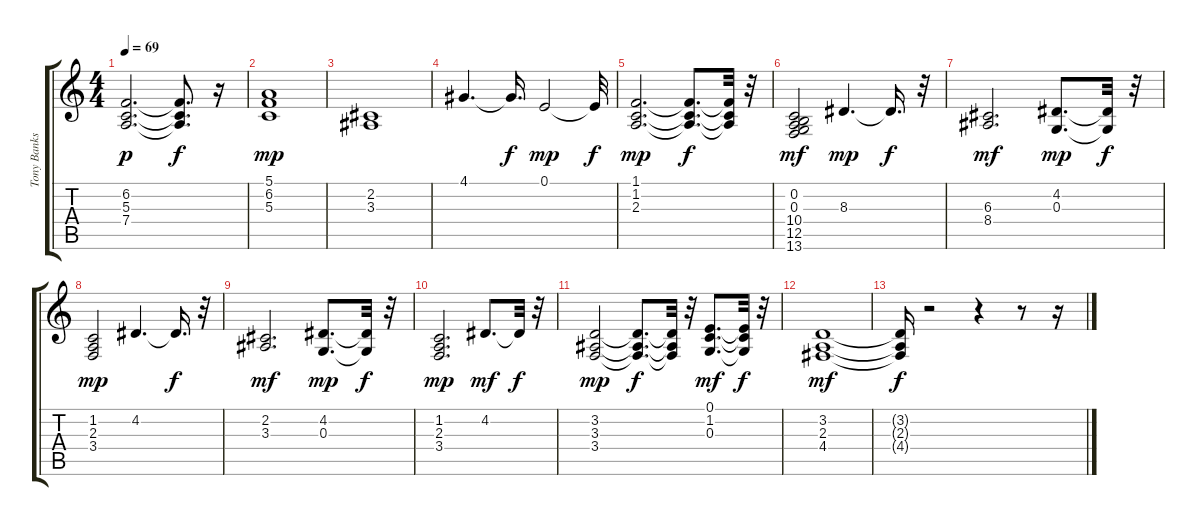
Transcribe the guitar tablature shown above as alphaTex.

\track ("Tony Banks" "Tony Banks") {instrument synthstrings1}
\staff {score tabs}
\tuning (E4 B3 G3 D3 A2 E2) {hide}
\ts (4 4)
\tempo 69
\clef g2
\ks c
(6.2 5.3 7.4).2{d dy p} (6.2{t} 5.3{t} 7.4{t}).8{d dy f} r.16 |
(5.1 6.2 5.3).1{dy mp} |
(2.2 3.3).1 |
4.1.4{d} 4.1{t}.16{d dy f} 0.1.2{dy mp} 0.1{t}.32{dy f} |
(1.1 1.2 2.3).2{d dy mp} (1.1{t} 1.2{t} 2.3{t}).8{d dy f} (1.1{t} 1.2{t} 2.3{t}).32 r.32 |
(0.2 0.3 10.4 12.5 13.6).2{dy mf volume 13} 8.3.4{d dy mp} 8.3{t}.16{d dy f} r.32 |
(6.3 8.4).2{d dy mf} (4.2 0.3).8{d dy mp} (4.2{t} 0.3{t}).32{dy f} r.32 |
(1.2 2.3 3.4).2{dy mp} 4.2.4{d} 4.2{t}.16{d dy f} r.32 |
(2.2 3.3).2{d dy mf} (4.2 0.3).8{d dy mp} (4.2{t} 0.3{t}).32{dy f} r.32 |
(1.2 2.3 3.4).2{d dy mp} 4.2.8{d dy mf} 4.2{t}.32{dy f} r.32 |
(3.2 3.3 3.4).2{dy mp volume 14} (3.2{t} 3.3{t} 3.4{t}).8{d dy f} (3.2{t} 3.3{t} 3.4{t}).32 r.32 (0.1 1.2 0.3).8{d dy mf} (0.1{t} 1.2{t} 0.3{t}).32{dy f} r.32 |
(3.2 2.3 4.4).1{dy mf} |
(3.2{t} 2.3{t} 4.4{t}).16{dy f} r.2 r.4 r.8 r.16
